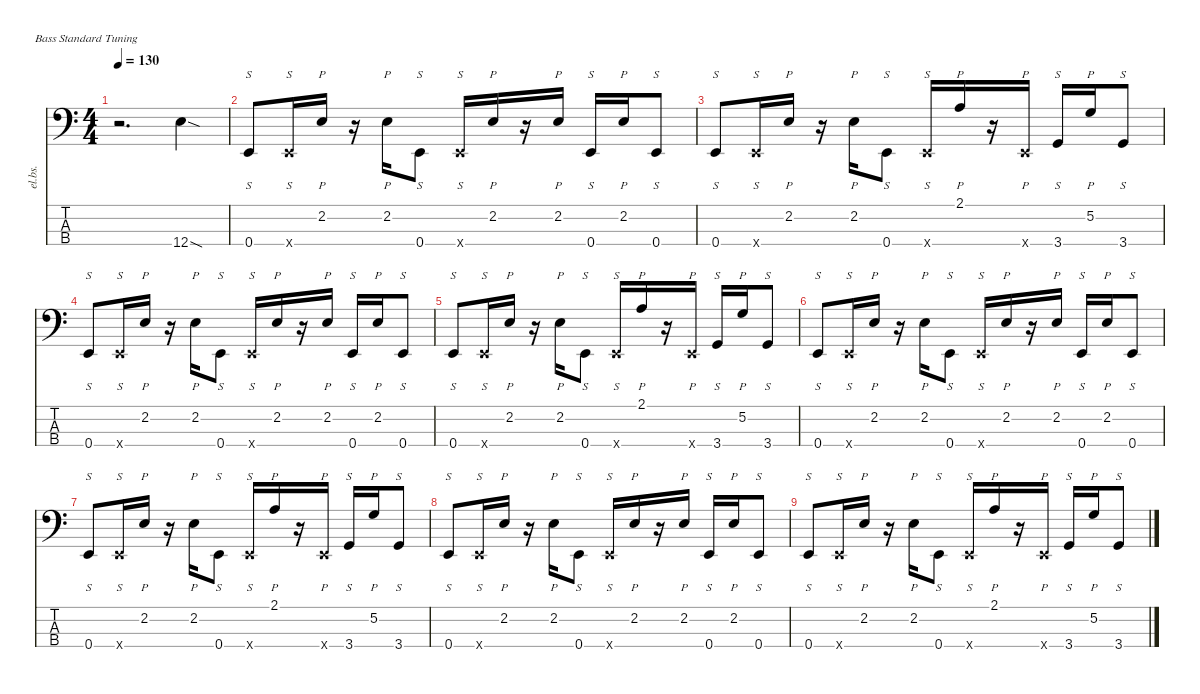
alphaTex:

\defaultSystemsLayout 4
\hideDynamics
\bracketExtendMode nobrackets
\track ("Electric Bass" "el.bs.") {instrument electricbassfinger}
\staff {score tabs}
\tuning (G2 D2 A1 E1)
\ts (4 4)
\tempo 130
\clef f4
\ks c
r.2{d dy mf instrument electricbassfinger beam Down} 12.4{sod}.4{beam Down} |
0.4.8{s beam Up} 0.4{x}.16{s beam Up} 2.2.16{p beam Up} r.16{beam Down} 2.2.16{p beam Up} 0.4.8{s beam Up} 0.4{x}.16{s beam Up} 2.2.16{p beam Up} r.16{beam Up} 2.2.16{p beam Up} 0.4.16{s beam Up} 2.2.16{p beam Up} 0.4.8{s beam Up} |
0.4.8{s beam Up} 0.4{x}.16{s beam Up} 2.2.16{p beam Up} r.16{beam Down} 2.2.16{p beam Up} 0.4.8{s beam Up} 0.4{x}.16{s beam Up} 2.1.16{p beam Up} r.16{beam Up} 0.4{x}.16{p beam Up} 3.4.16{s beam Up} 5.2.16{p beam Up} 3.4.8{s beam Up} |
0.4.8{s beam Up} 0.4{x}.16{s beam Up} 2.2.16{p beam Up} r.16{beam Down} 2.2.16{p beam Up} 0.4.8{s beam Up} 0.4{x}.16{s beam Up} 2.2.16{p beam Up} r.16{beam Up} 2.2.16{p beam Up} 0.4.16{s beam Up} 2.2.16{p beam Up} 0.4.8{s beam Up} |
0.4.8{s beam Up} 0.4{x}.16{s beam Up} 2.2.16{p beam Up} r.16{beam Down} 2.2.16{p beam Up} 0.4.8{s beam Up} 0.4{x}.16{s beam Up} 2.1.16{p beam Up} r.16{beam Up} 0.4{x}.16{p beam Up} 3.4.16{s beam Up} 5.2.16{p beam Up} 3.4.8{s beam Up} |
0.4.8{s beam Up} 0.4{x}.16{s beam Up} 2.2.16{p beam Up} r.16{beam Down} 2.2.16{p beam Up} 0.4.8{s beam Up} 0.4{x}.16{s beam Up} 2.2.16{p beam Up} r.16{beam Up} 2.2.16{p beam Up} 0.4.16{s beam Up} 2.2.16{p beam Up} 0.4.8{s beam Up} |
0.4.8{s beam Up} 0.4{x}.16{s beam Up} 2.2.16{p beam Up} r.16{beam Down} 2.2.16{p beam Up} 0.4.8{s beam Up} 0.4{x}.16{s beam Up} 2.1.16{p beam Up} r.16{beam Up} 0.4{x}.16{p beam Up} 3.4.16{s beam Up} 5.2.16{p beam Up} 3.4.8{s beam Up} |
0.4.8{s beam Up} 0.4{x}.16{s beam Up} 2.2.16{p beam Up} r.16{beam Down} 2.2.16{p beam Up} 0.4.8{s beam Up} 0.4{x}.16{s beam Up} 2.2.16{p beam Up} r.16{beam Up} 2.2.16{p beam Up} 0.4.16{s beam Up} 2.2.16{p beam Up} 0.4.8{s beam Up} |
0.4.8{s beam Up} 0.4{x}.16{s beam Up} 2.2.16{p beam Up} r.16{beam Down} 2.2.16{p beam Up} 0.4.8{s beam Up} 0.4{x}.16{s beam Up} 2.1.16{p beam Up} r.16{beam Up} 0.4{x}.16{p beam Up} 3.4.16{s beam Up} 5.2.16{p beam Up} 3.4.8{s beam Up}
